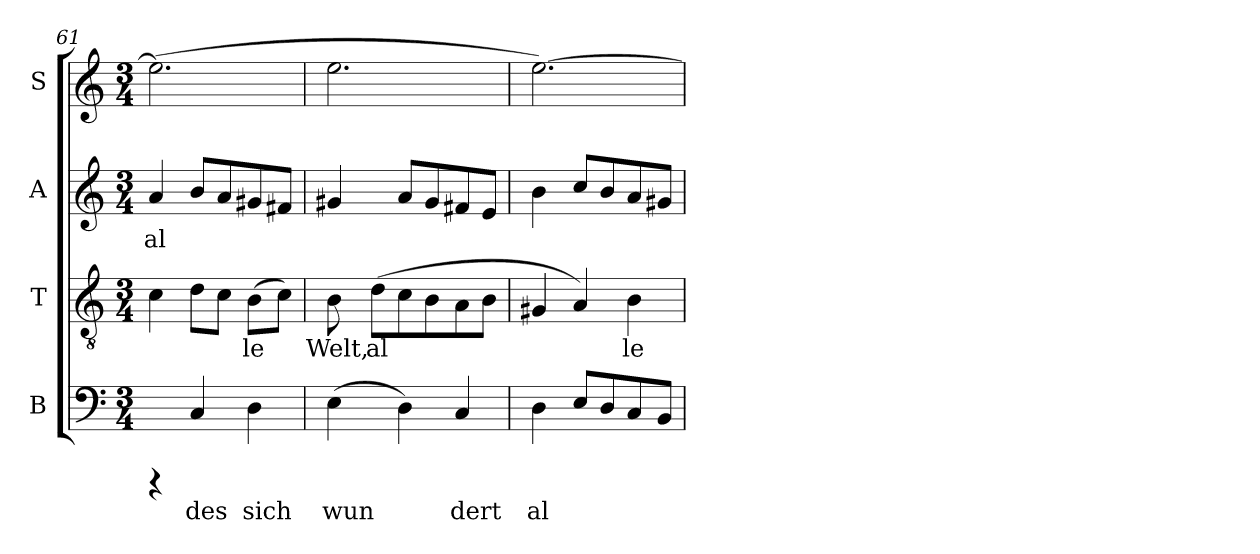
**kern	**text	**kern	**text	**kern	**text	**kern	**text
*part4	*part4	*part3	*part3	*part2	*part2	*part1	*part1
*staff4	*staff4	*staff3	*staff3	*staff2	*staff2	*staff1	*staff1
*I"B	*	*I"T	*	*I"A	*	*I"S	*
*I'B	*	*I'T	*	*I'A	*	*I'S	*
*clefF4	*	*clefGv2	*	*clefG2	*	*clefG2	*
*k[]	*	*k[]	*	*k[]	*	*k[]	*
*C:	*	*C:	*	*C:	*	*C:	*
*M3/4	*	*M3/4	*	*M3/4	*	*M3/4	*
=61	=61	=61	=61	=61	=61	=61	=61
!	!	!	!LO:LY:b:cj	!	!LO:LY:b:cj	!	!LO:LY:b
4rCCC	.	4c\	.	4a/	al	(>2.ee\]	.
!	!LO:LY:b:cj	!	!LO:LY:b:cj	!	!LO:LY:b:cj	!	!
4C/	des	8d\L	.	8b/L	.	.	.
!	!	!	!LO:LY:b:cj	!	!LO:LY:b:cj	!	!
.	.	8c\J	.	8a/	.	.	.
!	!LO:LY:b:cj	!	!LO:LY:b:cj	!	!LO:LY:b:cj	!	!
4D\	sich	(>8B\L	le	8g#X/	.	.	.
!	!	!	!LO:LY:b:cj	!	!LO:LY:b:cj	!	!
.	.	8c\J)	.	8f#X/J	.	.	.
!!LO:PB:g=z
=62	=62	=62	=62	=62	=62	=62	=62
!	!LO:LY:b:cj	!	!LO:LY:b:cj	!	!LO:LY:b:cj	!	!LO:LY:b
(>4E\	wun-	8B\	Welt,	4g#X/	.	2.ee\	.
!	!	!	!LO:LY:b:cj	!	!	!	!
.	.	(>8d\L	al	.	.	.	.
!	!LO:LY:b:cj	!	!LO:LY:b:cj	!	!LO:LY:b:cj	!	!
4D\)	--	8c\	.	8a/L	.	.	.
!	!	!	!LO:LY:b:cj	!	!LO:LY:b:cj	!	!
.	.	8B\	.	8g#/	.	.	.
!	!LO:LY:b:cj	!	!LO:LY:b:cj	!	!LO:LY:b:cj	!	!
4C/	-dert	8A\	.	8f#X/	.	.	.
!	!	!	!LO:LY:b:cj	!	!LO:LY:b:cj	!	!
.	.	8B\J	.	8e/J	.	.	.
=63	=63	=63	=63	=63	=63	=63	=63
!	!LO:LY:b:cj	!	!LO:LY:b:cj	!	!LO:LY:b:cj	!	!LO:LY:b
4D\	al-	4G#X/	.	4b\	.	[>2.ee\)	.
!	!LO:LY:b:cj	!	!LO:LY:b:cj	!	!LO:LY:b:cj	!	!
8E/L	--	4A/)	.	8cc/L	.	.	.
!	!LO:LY:b:cj	!	!	!	!LO:LY:b:cj	!	!
8D/	--	.	.	8b/	.	.	.
!	!LO:LY:b:cj	!	!LO:LY:b:cj	!	!LO:LY:b:cj	!	!
8C/	--	4B\	le	8a/	.	.	.
!	!LO:LY:b:cj	!	!	!	!LO:LY:b:cj	!	!
8BB/J	--	.	.	8g#X/J	.	.	.
=	=	=	=	=	=	=	=
*-	*-	*-	*-	*-	*-	*-	*-
